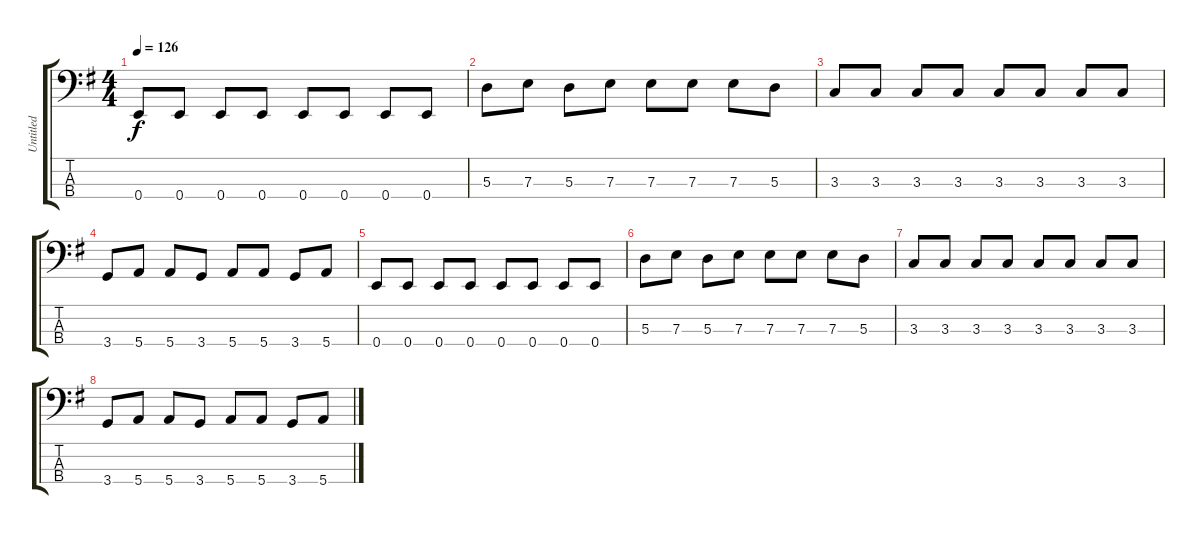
\track ("Untitled" "Untitled") {instrument electricbassfinger}
\staff {score tabs}
\tuning (G2 D2 A1 E1) {hide}
\ts (4 4)
\tempo 126
\clef f4
\ks g
0.4.8{dy f} 0.4.8 0.4.8 0.4.8 0.4.8 0.4.8 0.4.8 0.4.8 |
5.3.8 7.3.8 5.3.8 7.3.8 7.3.8 7.3.8 7.3.8 5.3.8 |
3.3.8 3.3.8 3.3.8 3.3.8 3.3.8 3.3.8 3.3.8 3.3.8 |
3.4.8 5.4.8 5.4.8 3.4.8 5.4.8 5.4.8 3.4.8 5.4.8 |
0.4.8 0.4.8 0.4.8 0.4.8 0.4.8 0.4.8 0.4.8 0.4.8 |
5.3.8 7.3.8 5.3.8 7.3.8 7.3.8 7.3.8 7.3.8 5.3.8 |
3.3.8 3.3.8 3.3.8 3.3.8 3.3.8 3.3.8 3.3.8 3.3.8 |
3.4.8 5.4.8 5.4.8 3.4.8 5.4.8 5.4.8 3.4.8 5.4.8
